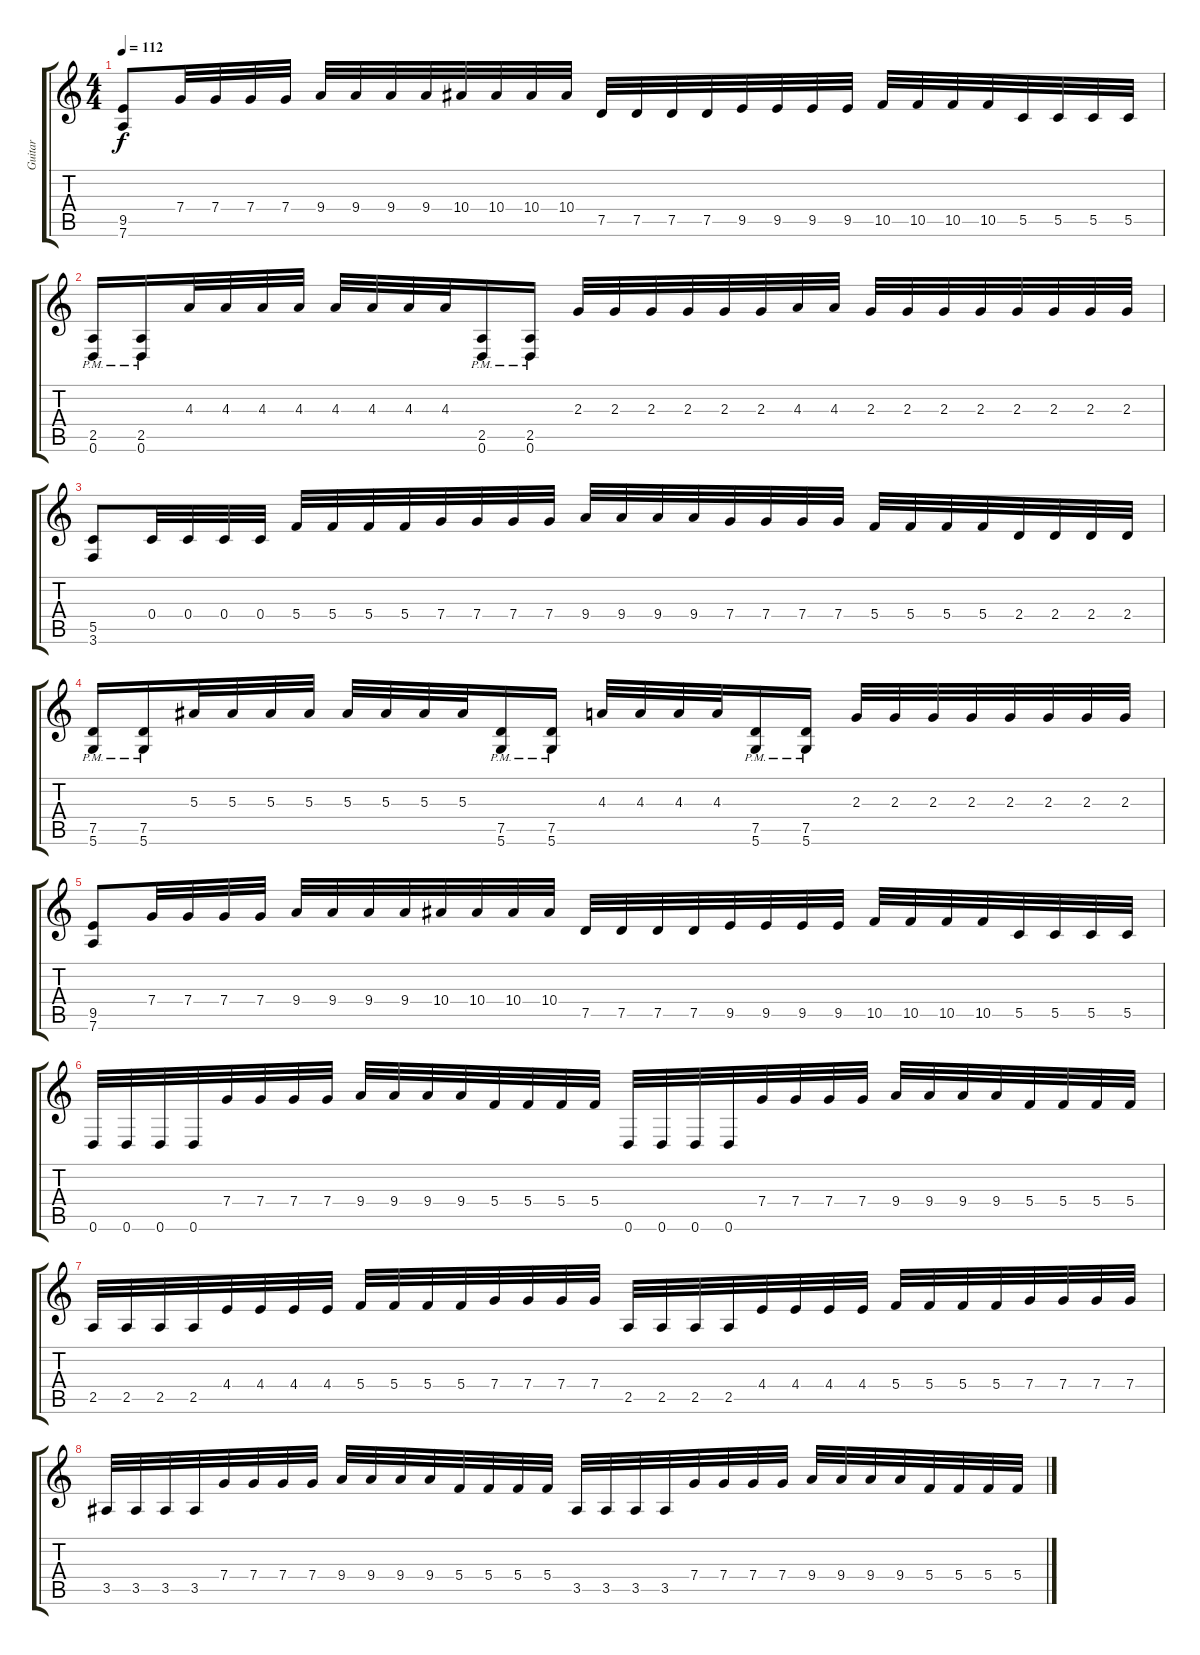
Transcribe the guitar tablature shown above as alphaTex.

\track ("Guitar" "Guitar") {instrument distortionguitar}
\staff {score tabs}
\tuning (D4 A3 F3 C3 G2 D2) {hide}
\ts (4 4)
\tempo 112
\clef g2
\ks c
(9.5 7.6).8{dy f} 7.4.32 7.4.32 7.4.32 7.4.32 9.4.32 9.4.32 9.4.32 9.4.32 10.4.32 10.4.32 10.4.32 10.4.32 7.5.32 7.5.32 7.5.32 7.5.32 9.5.32 9.5.32 9.5.32 9.5.32 10.5.32 10.5.32 10.5.32 10.5.32 5.5.32 5.5.32 5.5.32 5.5.32 |
(2.5{pm} 0.6{pm}).16 (2.5{pm} 0.6{pm}).16 4.3.32 4.3.32 4.3.32 4.3.32 4.3.32 4.3.32 4.3.32 4.3.32 (2.5{pm} 0.6{pm}).16 (2.5{pm} 0.6{pm}).16 2.3.32 2.3.32 2.3.32 2.3.32 2.3.32 2.3.32 4.3.32 4.3.32 2.3.32 2.3.32 2.3.32 2.3.32 2.3.32 2.3.32 2.3.32 2.3.32 |
(5.5 3.6).8 0.4.32 0.4.32 0.4.32 0.4.32 5.4.32 5.4.32 5.4.32 5.4.32 7.4.32 7.4.32 7.4.32 7.4.32 9.4.32 9.4.32 9.4.32 9.4.32 7.4.32 7.4.32 7.4.32 7.4.32 5.4.32 5.4.32 5.4.32 5.4.32 2.4.32 2.4.32 2.4.32 2.4.32 |
(7.5{pm} 5.6{pm}).16 (7.5{pm} 5.6{pm}).16 5.3.32 5.3.32 5.3.32 5.3.32 5.3.32 5.3.32 5.3.32 5.3.32 (7.5{pm} 5.6{pm}).16 (7.5{pm} 5.6{pm}).16 4.3.32 4.3.32 4.3.32 4.3.32 (7.5{pm} 5.6{pm}).16 (7.5{pm} 5.6{pm}).16 2.3.32 2.3.32 2.3.32 2.3.32 2.3.32 2.3.32 2.3.32 2.3.32 |
(9.5 7.6).8 7.4.32 7.4.32 7.4.32 7.4.32 9.4.32 9.4.32 9.4.32 9.4.32 10.4.32 10.4.32 10.4.32 10.4.32 7.5.32 7.5.32 7.5.32 7.5.32 9.5.32 9.5.32 9.5.32 9.5.32 10.5.32 10.5.32 10.5.32 10.5.32 5.5.32 5.5.32 5.5.32 5.5.32 |
0.6.32 0.6.32 0.6.32 0.6.32 7.4.32 7.4.32 7.4.32 7.4.32 9.4.32 9.4.32 9.4.32 9.4.32 5.4.32 5.4.32 5.4.32 5.4.32 0.6.32 0.6.32 0.6.32 0.6.32 7.4.32 7.4.32 7.4.32 7.4.32 9.4.32 9.4.32 9.4.32 9.4.32 5.4.32 5.4.32 5.4.32 5.4.32 |
2.5.32 2.5.32 2.5.32 2.5.32 4.4.32 4.4.32 4.4.32 4.4.32 5.4.32 5.4.32 5.4.32 5.4.32 7.4.32 7.4.32 7.4.32 7.4.32 2.5.32 2.5.32 2.5.32 2.5.32 4.4.32 4.4.32 4.4.32 4.4.32 5.4.32 5.4.32 5.4.32 5.4.32 7.4.32 7.4.32 7.4.32 7.4.32 |
3.5.32 3.5.32 3.5.32 3.5.32 7.4.32 7.4.32 7.4.32 7.4.32 9.4.32 9.4.32 9.4.32 9.4.32 5.4.32 5.4.32 5.4.32 5.4.32 3.5.32 3.5.32 3.5.32 3.5.32 7.4.32 7.4.32 7.4.32 7.4.32 9.4.32 9.4.32 9.4.32 9.4.32 5.4.32 5.4.32 5.4.32 5.4.32
